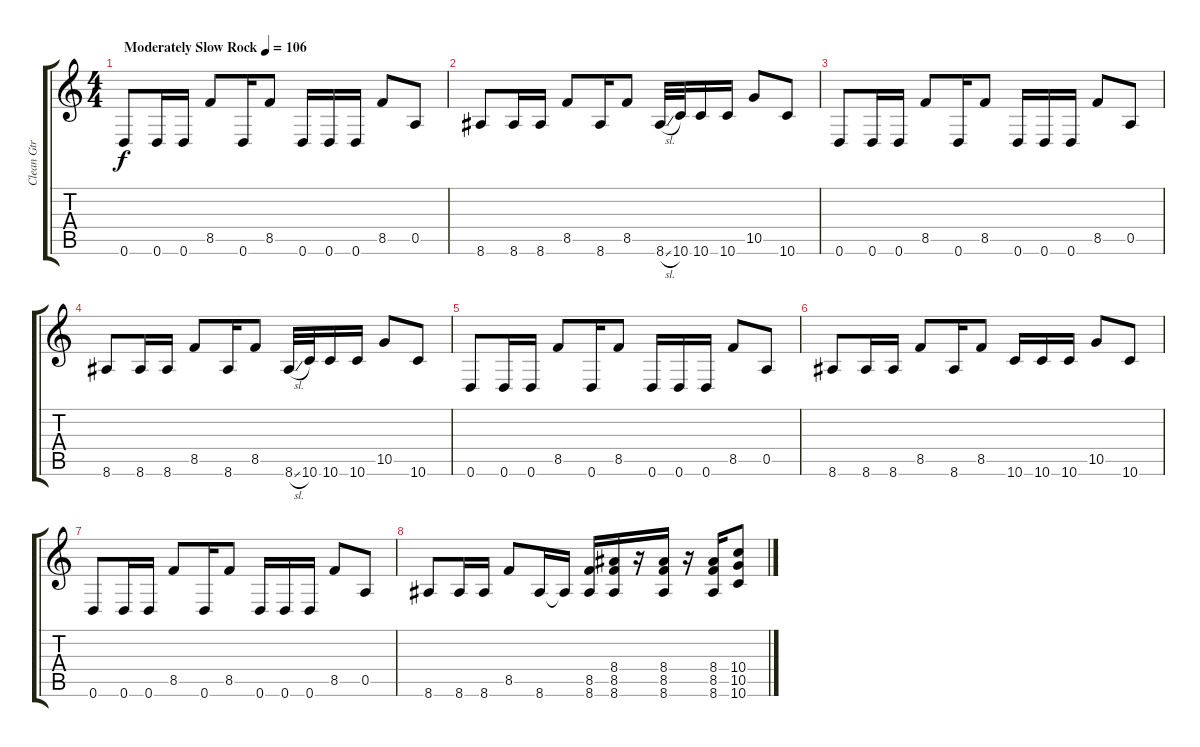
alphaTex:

\track ("Clean Gtr" "Clean Gtr") {instrument acousticguitarsteel}
\staff {score tabs}
\tuning (E4 B3 G3 D3 A2 D2) {hide}
\ts (4 4)
\tempo (106 "Moderately Slow Rock")
\clef g2
\ks c
0.6.8{dy f instrument acousticguitarsteel} 0.6.16 0.6.16 8.5.8 0.6.16 8.5.8 0.6.16 0.6.16 0.6.16 8.5.8 0.5.8 |
8.6.8 8.6.16 8.6.16 8.5.8 8.6.16 8.5.8 8.6{sl}.32 10.6.32 10.6.16 10.6.16 10.5.8 10.6.8 |
0.6.8 0.6.16 0.6.16 8.5.8 0.6.16 8.5.8 0.6.16 0.6.16 0.6.16 8.5.8 0.5.8 |
8.6.8 8.6.16 8.6.16 8.5.8 8.6.16 8.5.8 8.6{sl}.32 10.6.32 10.6.16 10.6.16 10.5.8 10.6.8 |
0.6.8 0.6.16 0.6.16 8.5.8 0.6.16 8.5.8 0.6.16 0.6.16 0.6.16 8.5.8 0.5.8 |
8.6.8 8.6.16 8.6.16 8.5.8 8.6.16 8.5.8 10.6.16 10.6.16 10.6.16 10.5.8 10.6.8 |
0.6.8 0.6.16 0.6.16 8.5.8 0.6.16 8.5.8 0.6.16 0.6.16 0.6.16 8.5.8 0.5.8 |
8.6.8 8.6.16 8.6.16 8.5.8 8.6.16 8.6{t}.16 (8.5 8.6).16 (8.4 8.5 8.6).16 r.16 (8.4 8.5 8.6).16 r.16 (8.4 8.5 8.6).16 (10.4 10.5 10.6).8
